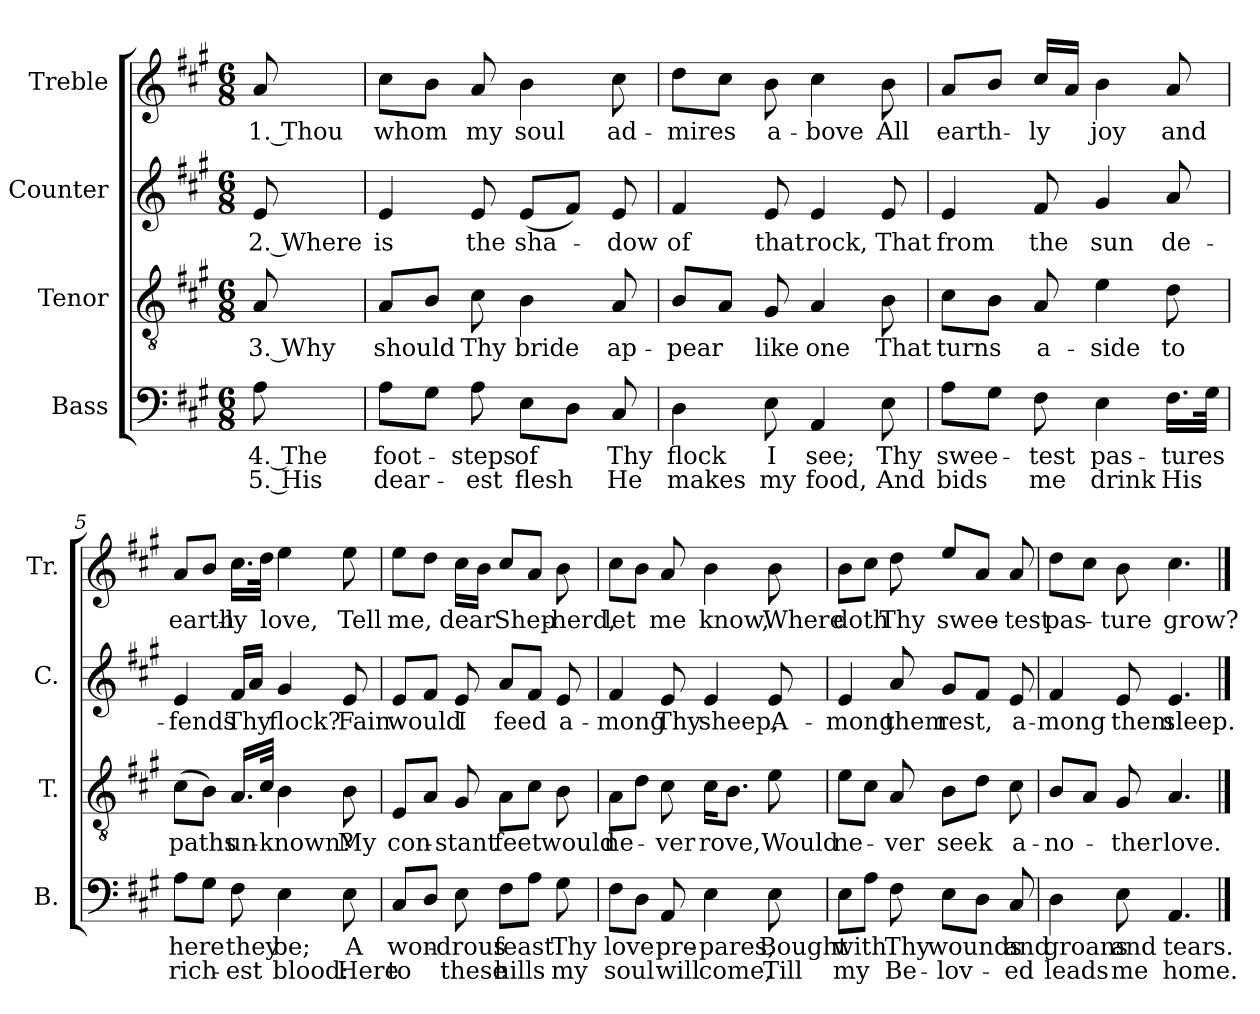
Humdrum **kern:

**kern	**text	**text	**kern	**text	**kern	**text	**kern	**text
*part4	*part4	*part4	*part3	*part3	*part2	*part2	*part1	*part1
*staff4	*staff4	*staff4	*staff3	*staff3	*staff2	*staff2	*staff1	*staff1
*I"Bass	*	*	*I"Tenor	*	*I"Counter	*	*I"Treble	*
*I'B.	*	*	*I'T.	*	*I'C.	*	*I'Tr.	*
*clefF4	*	*	*clefGv2	*	*clefG2	*	*clefG2	*
*k[f#c#g#]	*	*	*k[f#c#g#]	*	*k[f#c#g#]	*	*k[f#c#g#]	*
*M6/8	*	*	*M6/8	*	*M6/8	*	*M6/8	*
=1	=1	=1	=1	=1	=1	=1	=1	=1
8A\	4. The	5. His	8A/	3. Why	8e/	2. Where	8a/	1. Thou
=2	=2	=2	=2	=2	=2	=2	=2	=2
8A\L	foot-	dear-	8A/L	should	4e/	is	8cc#\L	whom
8G#\J	.	.	8B/J	.	.	.	8b\J	.
8A\	-steps	-est	8c#\	Thy	8e/	the	8a/	my
8E\L	of	flesh	4B\	bride	(8e/L	sha-	4b\	soul
8D\J	.	.	.	.	8f#/J)	.	.	.
8C#/	Thy	He	8A/	ap-	8e/	-dow	8cc#\	ad-
=3	=3	=3	=3	=3	=3	=3	=3	=3
4D\	flock	makes	8B/L	-pear	4f#/	of	8dd\L	-mires
.	.	.	8A/J	.	.	.	8cc#\J	.
8E\	I	my	8G#/	like	8e/	that	8b\	a-
4AA/	see;	food,	4A/	one	4e/	rock,	4cc#\	-bove
8E\	Thy	And	8B\	That	8e/	That	8b\	All
=4	=4	=4	=4	=4	=4	=4	=4	=4
8A\L	swee-	bids	8c#\L	turns	4e/	from	8a/L	earth-
8G#\J	.	.	8B\J	.	.	.	8b/J	.
8F#\	-test	me	8A/	a-	8f#/	the	16cc#/LL	-ly
.	.	.	.	.	.	.	16a/JJ	.
4E\	pas-	drink	4e\	-side	4g#/	sun	4b\	joy
16.F#\LL	-tures	His	8d\	to	8a/	de-	8a/	and
32G#\JJk	.	.	.	.	.	.	.	.
=5	=5	=5	=5	=5	=5	=5	=5	=5
8A\L	here	rich-	(8c#\L	paths	4e/	-fends	8a/L	earth-
8G#\J	.	.	8B\J)	.	.	.	8b/J	.
8F#\	they	-est	16.A/LL	un-	16f#/LL	Thy	16.cc#\LL	-ly
.	.	.	.	.	16a/JJ	.	.	.
.	.	.	32c#/JJk	.	.	.	32dd\JJk	.
4E\	be;	blood:	4B\	-known?	4g#/	flock?	4ee\	love,
8E\	A	Here	8B\	My	8e/	Fain	8ee\	Tell
=6	=6	=6	=6	=6	=6	=6	=6	=6
8C#/L	won-	to	8E/L	con-	8e/L	would	8ee\L	me,
8D/J	.	.	8A/J	.	8f#/J	.	8dd\J	.
8E\	-drous	these	8G#/	-stant	8e/	I	16cc#\LL	dear
.	.	.	.	.	.	.	16b\JJ	.
8F#\L	feast	hills	8A\L	feet	8a/L	feed	8cc#/L	Shep-
8A\J	.	.	8c#\J	.	8f#/J	.	8a/J	.
8G#\	Thy	my	8B\	would	8e/	a-	8b\	-herd,
=7	=7	=7	=7	=7	=7	=7	=7	=7
8F#\L	love	soul	8A\L	ne-	4f#/	-mong	8cc#\L	let
8D\J	.	.	8d\J	.	.	.	8b\J	.
8AA/	pre-	will	8c#\	-ver	8e/	Thy	8a/	me
4E\	-pares,	come,	16c#\KL	rove,	4e/	sheep,	4b\	know,
.	.	.	8.B\J	.	.	.	.	.
8E\	Bought	Till	8e\	Would	8e/	A-	8b\	Where
=8	=8	=8	=8	=8	=8	=8	=8	=8
8E\L	with	my	8e\L	ne-	4e/	-mong	8b\L	doth
8A\J	.	.	8c#\J	.	.	.	8cc#\J	.
8F#\	Thy	Be-	8A/	-ver	8a/	them	8dd\	Thy
8E\L	wounds	-lov-	8B\L	seek	8g#/L	rest,	8ee/L	swee-
8D\J	.	.	8d\J	.	8f#/J	.	8a/J	.
8C#/	and	-ed	8c#\	a-	8e/	a-	8a/	-test
=9	=9	=9	=9	=9	=9	=9	=9	=9
4D\	groans	leads	8B/L	-no-	4f#/	-mong	8dd\L	pas-
.	.	.	8A/J	.	.	.	8cc#\J	.
8E\	and	me	8G#/	-ther	8e/	them	8b\	-ture
4.AA/	tears.	home.	4.A/	love.	4.e/	sleep.	4.cc#\	grow?
==	==	==	==	==	==	==	==	==
*-	*-	*-	*-	*-	*-	*-	*-	*-
